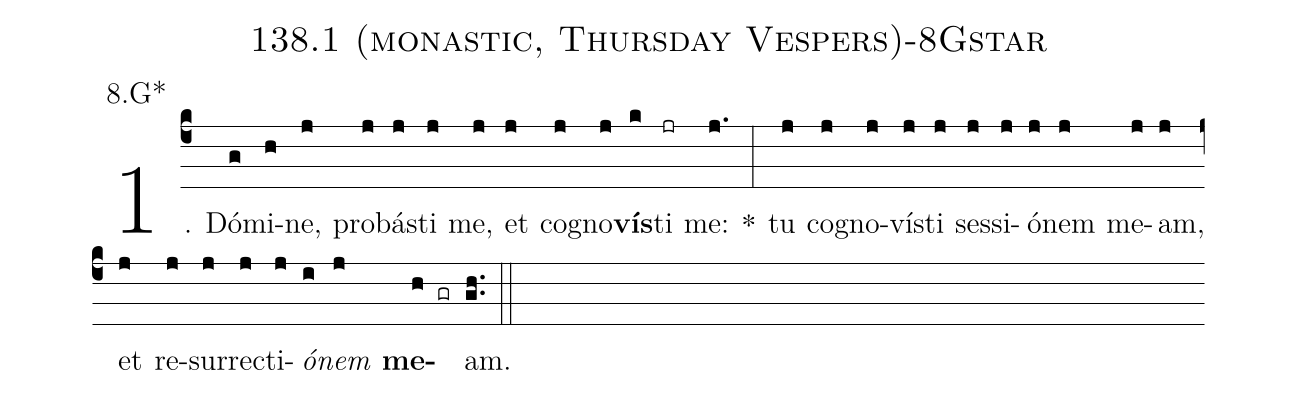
name: 138.1 (monastic, Thursday Vespers)-8Gstar;
annotation: 8.G*;
%%
(c4)1. Dó(g)mi(h)ne,(j) pro(j)bás(j)ti(j) me,(j) et(j) co(j)gno(j)<b>vís</b>(k)ti(jr) me:(j.) *(:) tu(j) co(j)gno(j)vís(j)ti(j) ses(j)si(j)ó(j)nem(j) me(j)am,(j) et(j) re(j)sur(j)rec(j)ti(j)<i>ó</i>(i)<i>nem</i>(j) <b>me</b>(h gr)am.(gh..) (::)
